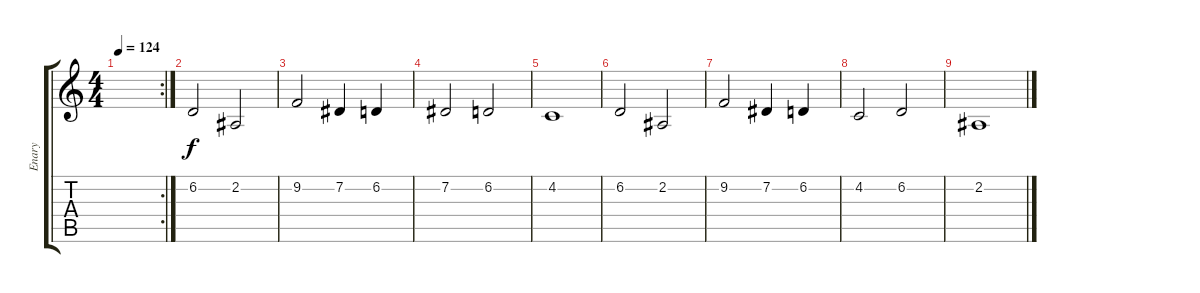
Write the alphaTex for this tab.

\track ("Enary" "Enary") {instrument tubularbells}
\staff {score tabs}
\tuning (Db4 Ab3 E3 B2 Gb2 B1) {hide}
\rc 2
\ts (4 4)
\tempo 124
\clef g2
\ks c
|
6.2.2 2.2.2 |
9.2.2 7.2.4 6.2.4 |
7.2.2 6.2.2 |
4.2.1 |
6.2.2 2.2.2 |
9.2.2 7.2.4 6.2.4 |
4.2.2 6.2.2 |
2.2.1
